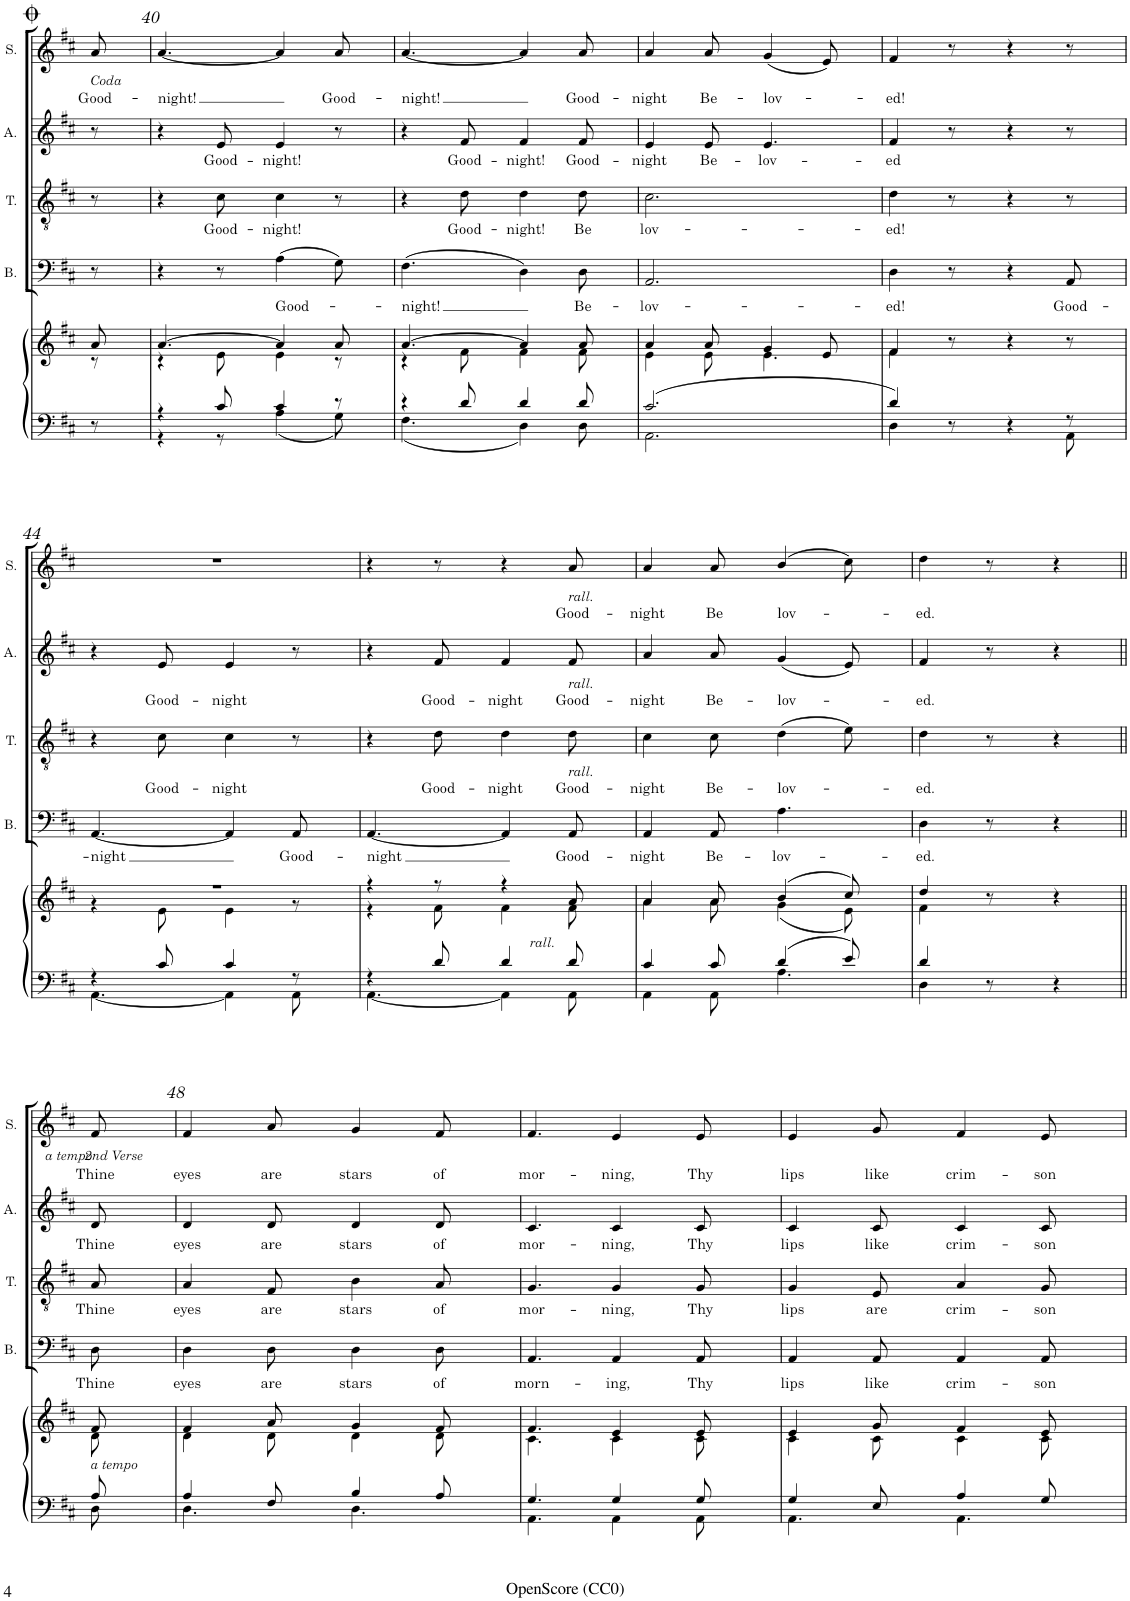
**kern	**kern	**kern	**text	**kern	**text	**kern	**text	**kern	**text
*part5	*part5	*part4	*part4	*part3	*part3	*part2	*part2	*part1	*part1
*staff6	*staff5	*staff4	*staff4	*staff3	*staff3	*staff2	*staff2	*staff1	*staff1
*I"Piano	*	*I"Bass	*	*I"Tenor	*	*I"Alto	*	*I"Soprano	*
*I'Pno	*	*I'B.	*	*I'T.	*	*I'A.	*	*I'S.	*
!!LO:PB:g=z
*clefF4	*clefG2	*clefF4	*	*clefGv2	*	*clefG2	*	*clefG2	*
*k[f#c#]	*k[f#c#]	*k[f#c#]	*	*k[f#c#]	*	*k[f#c#]	*	*k[f#c#]	*
*M6/8	*M6/8	*M6/8	*	*M6/8	*	*M6/8	*	*M6/8	*
=39X1	=39X1	=39X1	=39X1	=39X1	=39X1	=39X1	=39X1	=39X1	=39X1
*	*^	*	*	*	*	*	*	*	*
!	!	!	!	!	!	!	!	!	!	!LO:LY:b
8r	8a/	8r	8r	.	8r	.	8r	.	8a/	Good-
=40	=40	=40	=40	=40	=40	=40	=40	=40	=40	=40
*^	*	*	*	*	*	*	*	*	*	*
!	!	!	!	!	!	!	!	!	!	!	!LO:LY:b
4r	4r	[4.a/	4r	4r	.	4r	.	4r	.	[4.a/	-night!
!	!	!	!	!	!	!	!LO:LY:b	!	!LO:LY:b	!	!
8c#/	8r	.	8e\	8r	.	8c#\	Good-	8e/	Good-	.	.
!	!	!	!	!	!LO:LY:b	!	!LO:LY:b	!	!LO:LY:b	!	!
4c#/	4A\	4a/]	4e\	(4A\	Good-	4c#\	-night!	4e/	-night!	4a/]	.
!	!	!	!	!	!	!	!	!	!	!	!LO:LY:b
8r	8G\	8a/	8r	8G\)	.	8r	.	8r	.	8a/	Good-
=41	=41	=41	=41	=41	=41	=41	=41	=41	=41	=41	=41
!	!	!	!	!	!LO:LY:b	!	!	!	!	!	!LO:LY:b
4r	4.F#\	[4.a/	4r	(4.F#\	-night!	4r	.	4r	.	[4.a/	-night!
!	!	!	!	!	!	!	!LO:LY:b	!	!LO:LY:b	!	!
8d/	.	.	8f#\	.	.	8d\	Good-	8f#/	Good-	.	.
!	!	!	!	!	!	!	!LO:LY:b	!	!LO:LY:b	!	!
4d/	4D\	4a/]	4f#\	4D\)	.	4d\	-night!	4f#/	-night!	4a/]	.
!	!	!	!	!	!LO:LY:b	!	!LO:LY:b	!	!LO:LY:b	!	!LO:LY:b
8d/	8D\	8a/	8f#\	8D\	Be-	8d\	Be	8f#/	Good-	8a/	Good-
=42	=42	=42	=42	=42	=42	=42	=42	=42	=42	=42	=42
!	!	!	!	!	!LO:LY:b	!	!LO:LY:b	!	!LO:LY:b	!	!LO:LY:b
2.c#/	2.AA\	4a/	4e\	2.AA/	-lov-	2.c#\	lov-	4e/	-night	4a/	-night
!	!	!	!	!	!	!	!	!	!LO:LY:b	!	!LO:LY:b
.	.	8a/	8e\	.	.	.	.	8e/	Be-	8a/	Be-
!	!	!	!	!	!	!	!	!	!LO:LY:b	!	!LO:LY:b
.	.	4g/	4.e\	.	.	.	.	4.e/	-lov-	(4g/	-lov-
.	.	8e/	.	.	.	.	.	.	.	8e/)	.
=43	=43	=43	=43	=43	=43	=43	=43	=43	=43	=43	=43
!	!	!	!	!	!LO:LY:b	!	!LO:LY:b	!	!LO:LY:b	!	!LO:LY:b
4d/	4D\	4f#/	4f#\	4D\	-ed!	4d\	-ed!	4f#/	-ed	4f#/	-ed!
8r	8ryy	8r	8ryy	8r	.	8r	.	8r	.	8r	.
4r	4ryy	4r	4ryy	4r	.	4r	.	4r	.	4r	.
!	!	!	!	!	!LO:LY:b	!	!	!	!	!	!
8r	8AA\	8r	8ryy	8AA/	Good-	8r	.	8r	.	8r	.
!!LO:LB:g=z
=44	=44	=44	=44	=44	=44	=44	=44	=44	=44	=44	=44
!	!	!	!	!	!LO:LY:b	!	!	!	!	!	!
4r	[4.AA\	2.r	4r	[4.AA/	-night	4r	.	4r	.	2.r	.
!	!	!	!	!	!	!	!LO:LY:b	!	!LO:LY:b	!	!
8c#/	.	.	8e\	.	.	8c#\	Good-	8e/	Good-	.	.
!	!	!	!	!	!	!	!LO:LY:b	!	!LO:LY:b	!	!
4c#/	4AA\]	.	4e\	4AA/]	.	4c#\	-night	4e/	-night	.	.
!	!	!	!	!	!LO:LY:b	!	!	!	!	!	!
8r	8AA\	.	8r	8AA/	Good-	8r	.	8r	.	.	.
=45	=45	=45	=45	=45	=45	=45	=45	=45	=45	=45	=45
!	!	!	!	!	!LO:LY:b	!	!	!	!	!	!
4r	[4.AA\	4r	4r	[4.AA/	-night	4r	.	4r	.	4r	.
!	!	!	!	!	!	!	!LO:LY:b	!	!LO:LY:b	!	!
8d/	.	8r	8f#\	.	.	8d\	Good-	8f#/	Good-	8r	.
!	!	!LO:TX:b:i:t=rall.	!	!	!	!	!	!	!	!	!
!	!	!	!	!	!	!	!LO:LY:b	!	!LO:LY:b	!	!
4d/	4AA\]	4r	4f#\	4AA/]	.	4d\	-night	4f#/	-night	4r	.
!	!	!	!	!	!	!	!	!	!	!LO:TX:b:i:t=rall.	!
!	!	!	!	!	!	!	!	!LO:TX:b:i:t=rall.	!	!	!
!	!	!	!	!	!	!LO:TX:b:i:t=rall.	!	!	!	!	!
!	!	!	!	!	!LO:LY:b	!	!LO:LY:b	!	!LO:LY:b	!	!LO:LY:b
8d/	8AA\	8a/	8f#\	8AA/	Good-	8d\	Good-	8f#/	Good-	8a/	Good-
=46	=46	=46	=46	=46	=46	=46	=46	=46	=46	=46	=46
!	!	!	!	!	!LO:LY:b	!	!LO:LY:b	!	!LO:LY:b	!	!LO:LY:b
4c#/	4AA\	4a/	4a\	4AA/	-night	4c#\	-night	4a/	-night	4a/	-night
!	!	!	!	!	!LO:LY:b	!	!LO:LY:b	!	!LO:LY:b	!	!LO:LY:b
8c#/	8AA\	8a/	8a\	8AA/	Be-	8c#\	Be-	8a/	Be-	8a/	Be
!	!	!	!	!	!LO:LY:b	!	!LO:LY:b	!	!LO:LY:b	!	!LO:LY:b
4d/	4.A\	(4b/	(4g\	4.A\	-lov-	(4d\	-lov-	(4g/	-lov-	(4b/	lov-
8e/	.	8cc#/)	8e\)	.	.	8e\)	.	8e/)	.	8cc#\)	.
=47	=47	=47	=47	=47	=47	=47	=47	=47	=47	=47	=47
!	!	!	!	!	!LO:LY:b	!	!LO:LY:b	!	!LO:LY:b	!	!LO:LY:b
4d/	4D\	4dd/	4f#\	4D\	-ed.	4d\	-ed.	4f#/	-ed.	4dd\	-ed.
8r	4.ryy	8r	4.ryy	8r	.	8r	.	8r	.	8r	.
4r	.	4r	.	4r	.	4r	.	4r	.	4r	.
!!LO:LB:g=z
=47X2||	=47X2||	=47X2||	=47X2||	=47X2||	=47X2||	=47X2||	=47X2||	=47X2||	=47X2||	=47X2||	=47X2||
!	!	!	!	!	!	!	!	!	!	!LO:TX:b:i:t=2nd Verse	!
!	!	!	!	!	!	!	!	!	!	!LO:TX:b:i:t=a tempo	!
!	!	!LO:TX:b:i:t=a tempo	!	!	!	!	!	!	!	!	!
!	!	!	!	!	!LO:LY:b	!	!LO:LY:b	!	!LO:LY:b	!	!LO:LY:b
8A/	8D\	8f#/	8d\	8D\	Thine	8A/	Thine	8d/	Thine	8f#/	Thine
=48	=48	=48	=48	=48	=48	=48	=48	=48	=48	=48	=48
!	!	!	!	!	!LO:LY:b	!	!LO:LY:b	!	!LO:LY:b	!	!LO:LY:b
4A/	4.D\	4f#/	4d\	4D\	eyes	4A/	eyes	4d/	eyes	4f#/	eyes
!	!	!	!	!	!LO:LY:b	!	!LO:LY:b	!	!LO:LY:b	!	!LO:LY:b
8F#/	.	8a/	8d\	8D\	are	8F#/	are	8d/	are	8a/	are
!	!	!	!	!	!LO:LY:b	!	!LO:LY:b	!	!LO:LY:b	!	!LO:LY:b
4B/	4.D\	4g/	4d\	4D\	stars	4B\	stars	4d/	stars	4g/	stars
!	!	!	!	!	!LO:LY:b	!	!LO:LY:b	!	!LO:LY:b	!	!LO:LY:b
8A/	.	8f#/	8d\	8D\	of	8A/	of	8d/	of	8f#/	of
=49	=49	=49	=49	=49	=49	=49	=49	=49	=49	=49	=49
!	!	!	!	!	!LO:LY:b	!	!LO:LY:b	!	!LO:LY:b	!	!LO:LY:b
4.G/	4.AA\	4.f#/	4.c#\	4.AA/	morn-	4.G/	mor-	4.c#/	mor-	4.f#/	mor-
!	!	!	!	!	!LO:LY:b	!	!LO:LY:b	!	!LO:LY:b	!	!LO:LY:b
4G/	4AA\	4e/	4c#\	4AA/	-ing,	4G/	-ning,	4c#/	-ning,	4e/	-ning,
!	!	!	!	!	!LO:LY:b	!	!LO:LY:b	!	!LO:LY:b	!	!LO:LY:b
8G/	8AA\	8e/	8c#\	8AA/	Thy	8G/	Thy	8c#/	Thy	8e/	Thy
=50	=50	=50	=50	=50	=50	=50	=50	=50	=50	=50	=50
!	!	!	!	!	!LO:LY:b	!	!LO:LY:b	!	!LO:LY:b	!	!LO:LY:b
4G/	4.AA\	4e/	4c#\	4AA/	lips	4G/	lips	4c#/	lips	4e/	lips
!	!	!	!	!	!LO:LY:b	!	!LO:LY:b	!	!LO:LY:b	!	!LO:LY:b
8E/	.	8g/	8c#\	8AA/	like	8E/	are	8c#/	like	8g/	like
!	!	!	!	!	!LO:LY:b	!	!LO:LY:b	!	!LO:LY:b	!	!LO:LY:b
4A/	4.AA\	4f#/	4c#\	4AA/	crim-	4A/	crim-	4c#/	crim-	4f#/	crim-
!	!	!	!	!	!LO:LY:b	!	!LO:LY:b	!	!LO:LY:b	!	!LO:LY:b
8G/	.	8e/	8c#\	8AA/	-son	8G/	-son	8c#/	-son	8e/	-son
*v	*v	*	*	*	*	*	*	*	*	*	*
*	*v	*v	*	*	*	*	*	*	*	*
=	=	=	=	=	=	=	=	=	=
*-	*-	*-	*-	*-	*-	*-	*-	*-	*-
